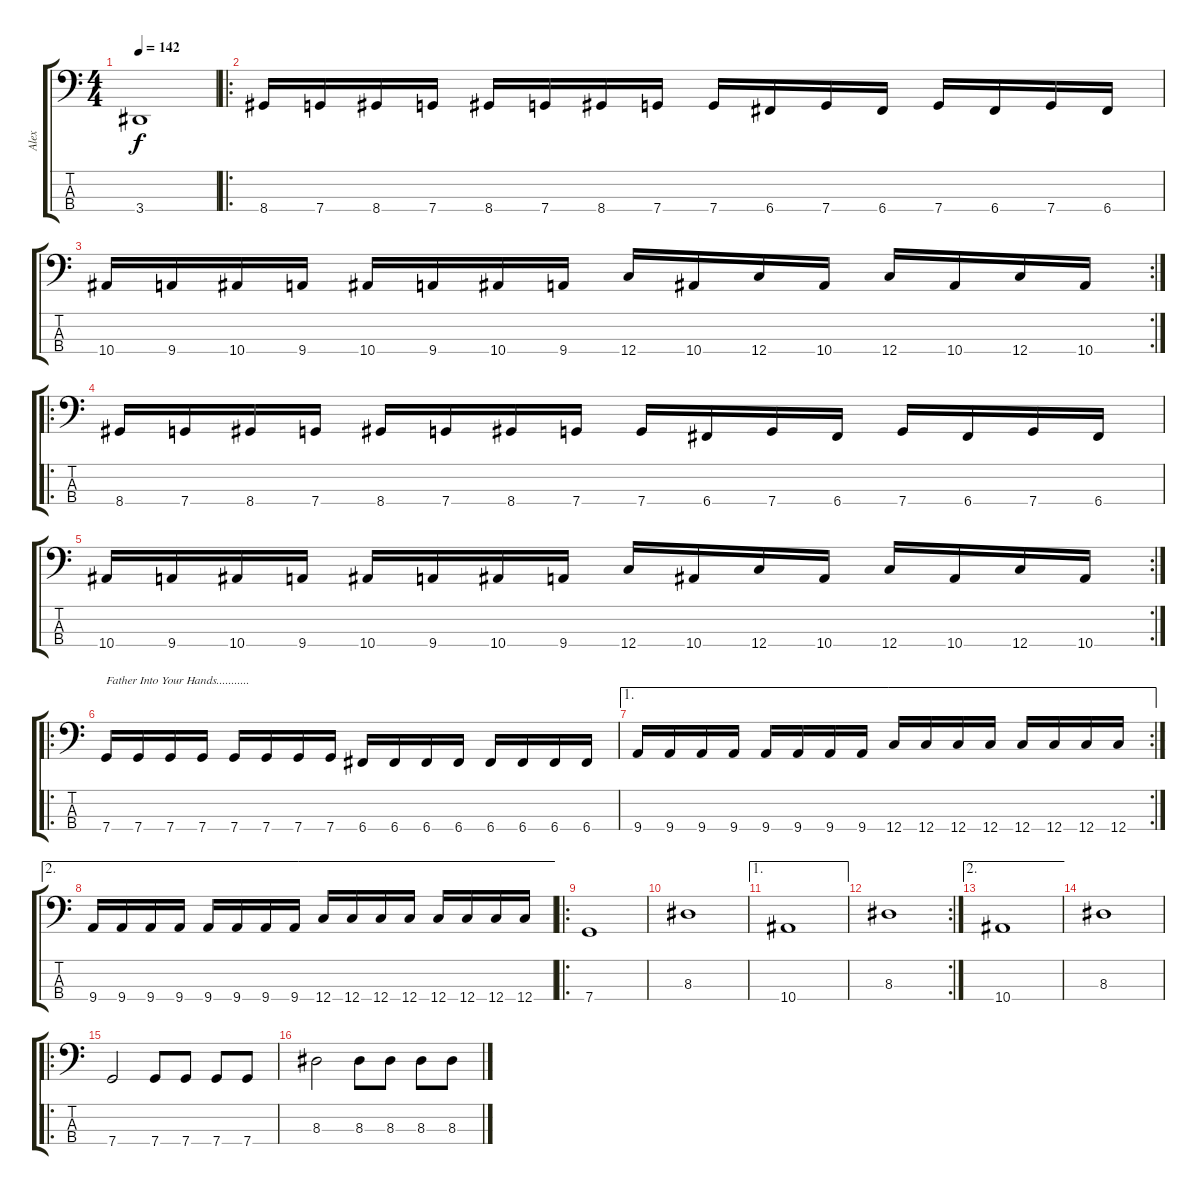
\track ("Alex" "Alex") {instrument electricbassfinger}
\staff {score tabs}
\tuning (F2 C2 G1 C1) {hide}
\ts (4 4)
\tempo 142
\clef f4
\ks c
3.4{t}.1{dy f} |
\ro
8.4.16 7.4.16 8.4.16 7.4.16 8.4.16 7.4.16 8.4.16 7.4.16 7.4.16 6.4.16 7.4.16 6.4.16 7.4.16 6.4.16 7.4.16 6.4.16 |
\rc 2
10.4.16 9.4.16 10.4.16 9.4.16 10.4.16 9.4.16 10.4.16 9.4.16 12.4.16 10.4.16 12.4.16 10.4.16 12.4.16 10.4.16 12.4.16 10.4.16 |
\ro
8.4.16 7.4.16 8.4.16 7.4.16 8.4.16 7.4.16 8.4.16 7.4.16 7.4.16 6.4.16 7.4.16 6.4.16 7.4.16 6.4.16 7.4.16 6.4.16 |
\rc 2
10.4.16 9.4.16 10.4.16 9.4.16 10.4.16 9.4.16 10.4.16 9.4.16 12.4.16 10.4.16 12.4.16 10.4.16 12.4.16 10.4.16 12.4.16 10.4.16 |
\ro
7.4.16{txt "Father Into Your Hands..........."} 7.4.16 7.4.16 7.4.16 7.4.16 7.4.16 7.4.16 7.4.16 6.4.16 6.4.16 6.4.16 6.4.16 6.4.16 6.4.16 6.4.16 6.4.16 |
\ae 1
\rc 2
9.4.16 9.4.16 9.4.16 9.4.16 9.4.16 9.4.16 9.4.16 9.4.16 12.4.16 12.4.16 12.4.16 12.4.16 12.4.16 12.4.16 12.4.16 12.4.16 |
\ae 2
9.4.16 9.4.16 9.4.16 9.4.16 9.4.16 9.4.16 9.4.16 9.4.16 12.4.16 12.4.16 12.4.16 12.4.16 12.4.16 12.4.16 12.4.16 12.4.16 |
\ro
7.4.1 |
8.3.1 |
\ae 1
10.4.1 |
\rc 2
8.3.1 |
\ae 2
10.4.1 |
8.3.1 |
\ro
7.4.2 7.4.8 7.4.8 7.4.8 7.4.8 |
8.3.2 8.3.8 8.3.8 8.3.8 8.3.8
